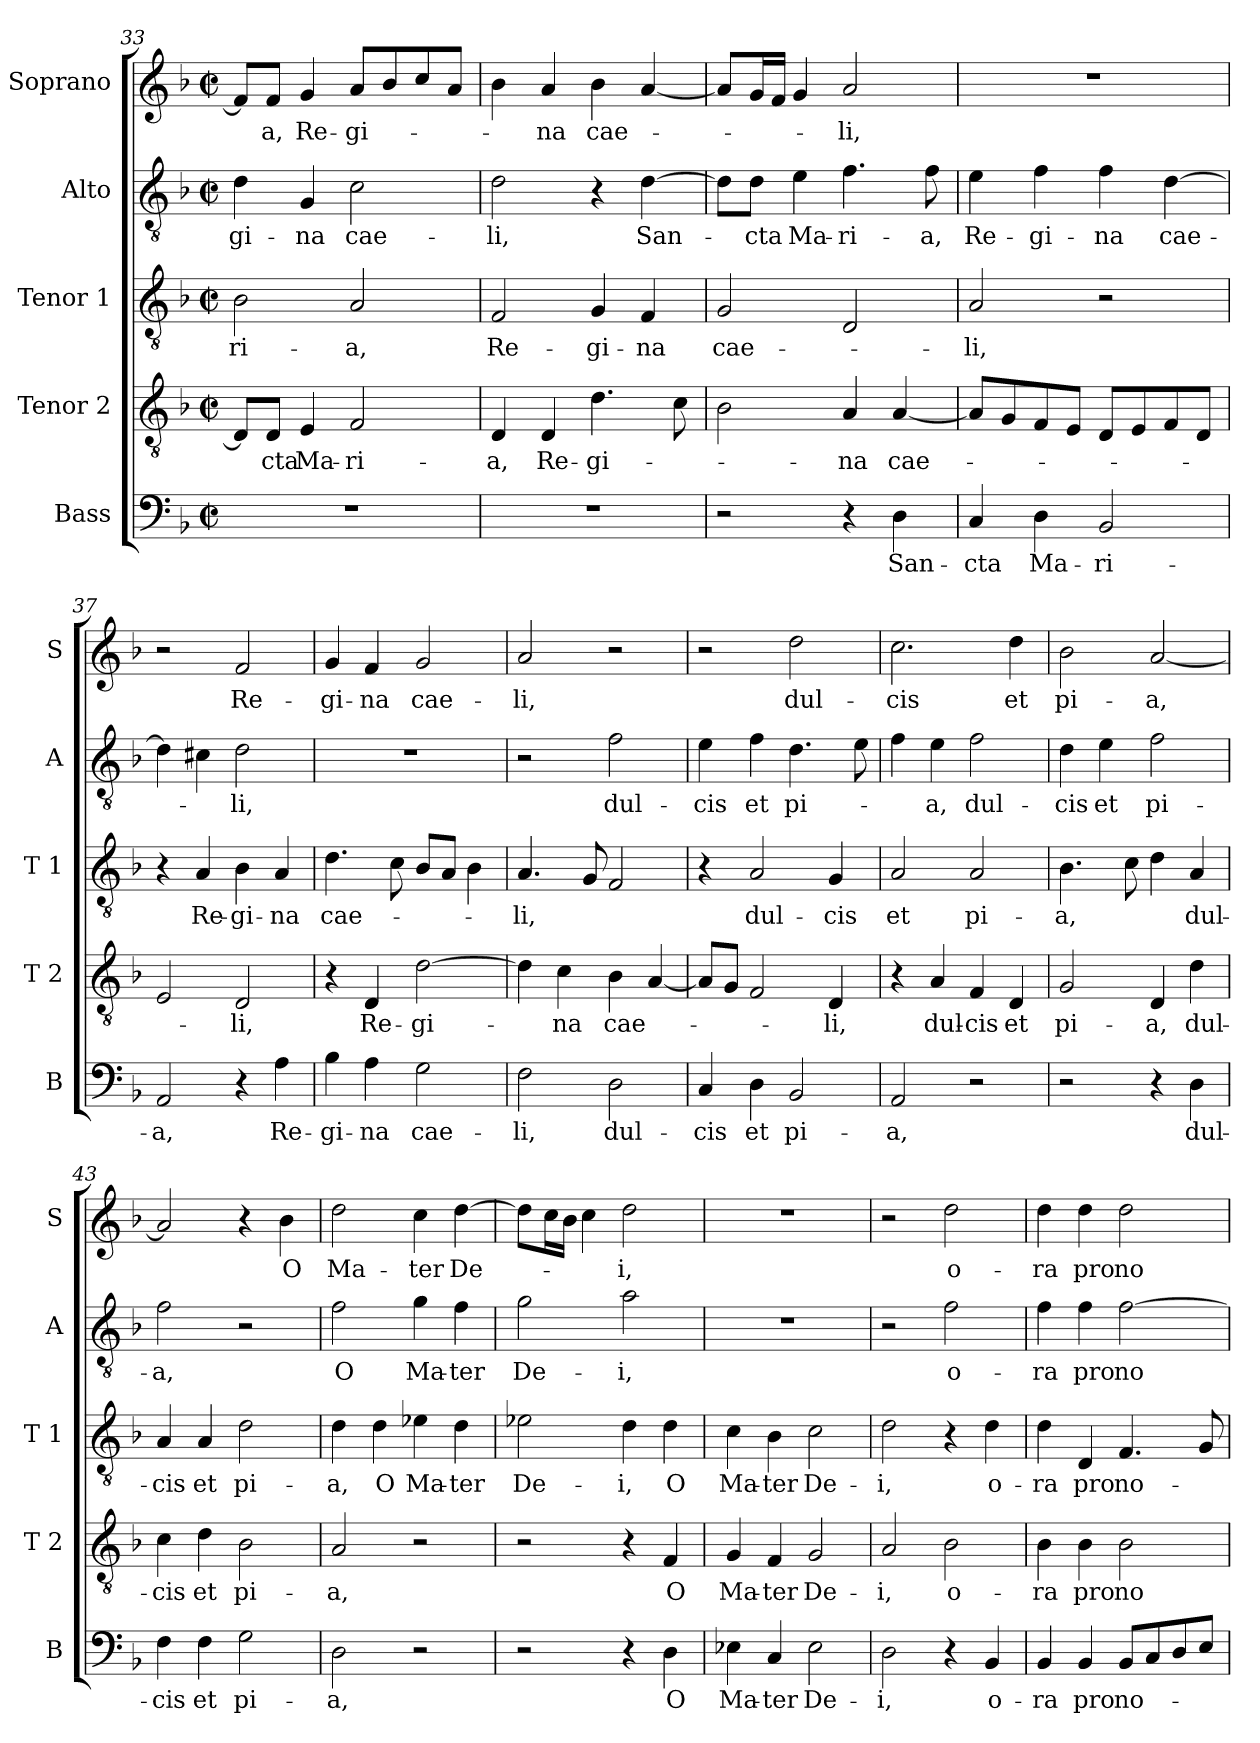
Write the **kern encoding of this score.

**kern	**text	**kern	**text	**kern	**text	**kern	**text	**kern	**text
*part5	*part5	*part4	*part4	*part3	*part3	*part2	*part2	*part1	*part1
*staff5	*staff5	*staff4	*staff4	*staff3	*staff3	*staff2	*staff2	*staff1	*staff1
*I"Bass	*	*I"Tenor 2	*	*I"Tenor 1	*	*I"Alto	*	*I"Soprano	*
*I'B	*	*I'T 2	*	*I'T 1	*	*I'A	*	*I'S	*
*clefF4	*	*clefGv2	*	*clefGv2	*	*clefGv2	*	*clefG2	*
*k[b-]	*	*k[b-]	*	*k[b-]	*	*k[b-]	*	*k[b-]	*
*d:	*	*d:	*	*d:	*	*d:	*	*d:	*
*M2/2	*	*M2/2	*	*M2/2	*	*M2/2	*	*M2/2	*
*met(c|)	*	*met(c|)	*	*met(c|)	*	*met(c|)	*	*met(c|)	*
=33	=33	=33	=33	=33	=33	=33	=33	=33	=33
1r	.	8D/L]	.	2B-\	-ri-	4d\	-gi-	8f/L]	.
.	.	8D/J	-cta	.	.	.	.	8f/J	-a,
.	.	4E/	Ma-	.	.	4G/	-na	4g/	Re-
.	.	2F/	-ri-	2A/	-a,	2c\	cae-	8a/L	-gi-
.	.	.	.	.	.	.	.	8b-/	.
.	.	.	.	.	.	.	.	8cc/	.
.	.	.	.	.	.	.	.	8a/J	.
=34	=34	=34	=34	=34	=34	=34	=34	=34	=34
1r	.	4D/	-a,	2F/	Re-	2d\	-li,	4b-\	.
.	.	4D/	Re-	.	.	.	.	4a/	-na
.	.	4.d\	-gi-	4G/	-gi-	4r	.	4b-\	cae-
.	.	.	.	4F/	-na	[4d\	San-	[4a/	.
.	.	8c\	.	.	.	.	.	.	.
=35	=35	=35	=35	=35	=35	=35	=35	=35	=35
2r	.	2B-\	.	2G/	cae-	8d\L]	.	8a/L]	.
.	.	.	.	.	.	8d\J	-cta	16g/L	.
.	.	.	.	.	.	.	.	16f/JJ	.
.	.	.	.	.	.	4e\	Ma-	4g/	.
4r	.	4A/	-na	2D/	.	4.f\	-ri-	2a/	-li,
4D\	San-	[4A/	cae-	.	.	.	.	.	.
.	.	.	.	.	.	8f\	-a,	.	.
=36	=36	=36	=36	=36	=36	=36	=36	=36	=36
4C/	-cta	8A/L]	.	2A/	-li,	4e\	Re-	1r	.
.	.	8G/	.	.	.	.	.	.	.
4D\	Ma-	8F/	.	.	.	4f\	-gi-	.	.
.	.	8E/J	.	.	.	.	.	.	.
2BB-/	-ri-	8D/L	.	2r	.	4f\	-na	.	.
.	.	8E/	.	.	.	.	.	.	.
.	.	8F/	.	.	.	[4d\	cae-	.	.
.	.	8D/J	.	.	.	.	.	.	.
=37	=37	=37	=37	=37	=37	=37	=37	=37	=37
2AA/	-a,	2E/	.	4r	.	4d\]	.	2r	.
.	.	.	.	4A/	Re-	4c#X\	.	.	.
4r	.	2D/	-li,	4B-\	-gi-	2d\	-li,	2f/	Re-
4A\	Re-	.	.	4A/	-na	.	.	.	.
!!LO:PB:g=z
=38	=38	=38	=38	=38	=38	=38	=38	=38	=38
4B-\	-gi-	4r	.	4.d\	cae-	1r	.	4g/	-gi-
4A\	-na	4D/	Re-	.	.	.	.	4f/	-na
.	.	.	.	8c\	.	.	.	.	.
2G\	cae-	[2d\	-gi-	8B-/L	.	.	.	2g/	cae-
.	.	.	.	8A/J	.	.	.	.	.
.	.	.	.	4B-\	.	.	.	.	.
=39	=39	=39	=39	=39	=39	=39	=39	=39	=39
2F\	-li,	4d\]	.	4.A/	-li,	2r	.	2a/	-li,
.	.	4c\	-na	.	.	.	.	.	.
.	.	.	.	8G/	.	.	.	.	.
2D\	dul-	4B-\	cae-	2F/	.	2f\	dul-	2r	.
.	.	[4A/	.	.	.	.	.	.	.
=40	=40	=40	=40	=40	=40	=40	=40	=40	=40
4C/	-cis	8A/L]	.	4r	.	4e\	-cis	2r	.
.	.	8G/J	.	.	.	.	.	.	.
4D\	et	2F/	.	2A/	dul-	4f\	et	.	.
2BB-/	pi-	.	.	.	.	4.d\	pi-	2dd\	dul-
.	.	4D/	-li,	4G/	-cis	.	.	.	.
.	.	.	.	.	.	8e\	.	.	.
=41	=41	=41	=41	=41	=41	=41	=41	=41	=41
2AA/	-a,	4r	.	2A/	et	4f\	.	2.cc\	-cis
.	.	4A/	dul-	.	.	4e\	-a,	.	.
2r	.	4F/	-cis	2A/	pi-	2f\	dul-	.	.
.	.	4D/	et	.	.	.	.	4dd\	et
=42	=42	=42	=42	=42	=42	=42	=42	=42	=42
2r	.	2G/	pi-	4.B-\	-a,	4d\	-cis	2b-\	pi-
.	.	.	.	.	.	4e\	et	.	.
.	.	.	.	8c\	.	.	.	.	.
4r	.	4D/	-a,	4d\	.	2f\	pi-	[2a/	-a,
4D\	dul-	4d\	dul-	4A/	dul-	.	.	.	.
=43	=43	=43	=43	=43	=43	=43	=43	=43	=43
4F\	-cis	4c\	-cis	4A/	-cis	2f\	-a,	2a/]	.
4F\	et	4d\	et	4A/	et	.	.	.	.
2G\	pi-	2B-\	pi-	2d\	pi-	2r	.	4r	.
.	.	.	.	.	.	.	.	4b-\	O
=44	=44	=44	=44	=44	=44	=44	=44	=44	=44
2D\	-a,	2A/	-a,	4d\	-a,	2f\	O	2dd\	Ma-
.	.	.	.	4d\	O	.	.	.	.
2r	.	2r	.	4e-X\	Ma-	4g\	Ma-	4cc\	-ter
.	.	.	.	4d\	-ter	4f\	-ter	[4dd\	De-
!!LO:LB:g=z
=45	=45	=45	=45	=45	=45	=45	=45	=45	=45
2r	.	2r	.	2e-X\	De-	2g\	De-	8dd\L]	.
.	.	.	.	.	.	.	.	16cc\L	.
.	.	.	.	.	.	.	.	16b-\JJ	.
.	.	.	.	.	.	.	.	4cc\	.
4r	.	4r	.	4d\	-i,	2a\	-i,	2dd\	-i,
4D\	O	4F/	O	4d\	O	.	.	.	.
=46	=46	=46	=46	=46	=46	=46	=46	=46	=46
4E-X\	Ma-	4G/	Ma-	4c\	Ma-	1r	.	1r	.
4C/	-ter	4F/	-ter	4B-\	-ter	.	.	.	.
2E-\	De-	2G/	De-	2c\	De-	.	.	.	.
=47	=47	=47	=47	=47	=47	=47	=47	=47	=47
2D\	-i,	2A/	-i,	2d\	-i,	2r	.	2r	.
4r	.	2B-\	o-	4r	.	2f\	o-	2dd\	o-
4BB-/	o-	.	.	4d\	o-	.	.	.	.
=48	=48	=48	=48	=48	=48	=48	=48	=48	=48
4BB-/	-ra	4B-\	-ra	4d\	-ra	4f\	-ra	4dd\	-ra
4BB-/	pro	4B-\	pro	4D/	pro	4f\	pro	4dd\	pro
8BB-/L	no-	2B-\	no-	4.F/	no-	[2f\	no-	2dd\	no-
8C/	.	.	.	.	.	.	.	.	.
8D/	.	.	.	.	.	.	.	.	.
8E/J	.	.	.	8G/	.	.	.	.	.
=	=	=	=	=	=	=	=	=	=
*-	*-	*-	*-	*-	*-	*-	*-	*-	*-
